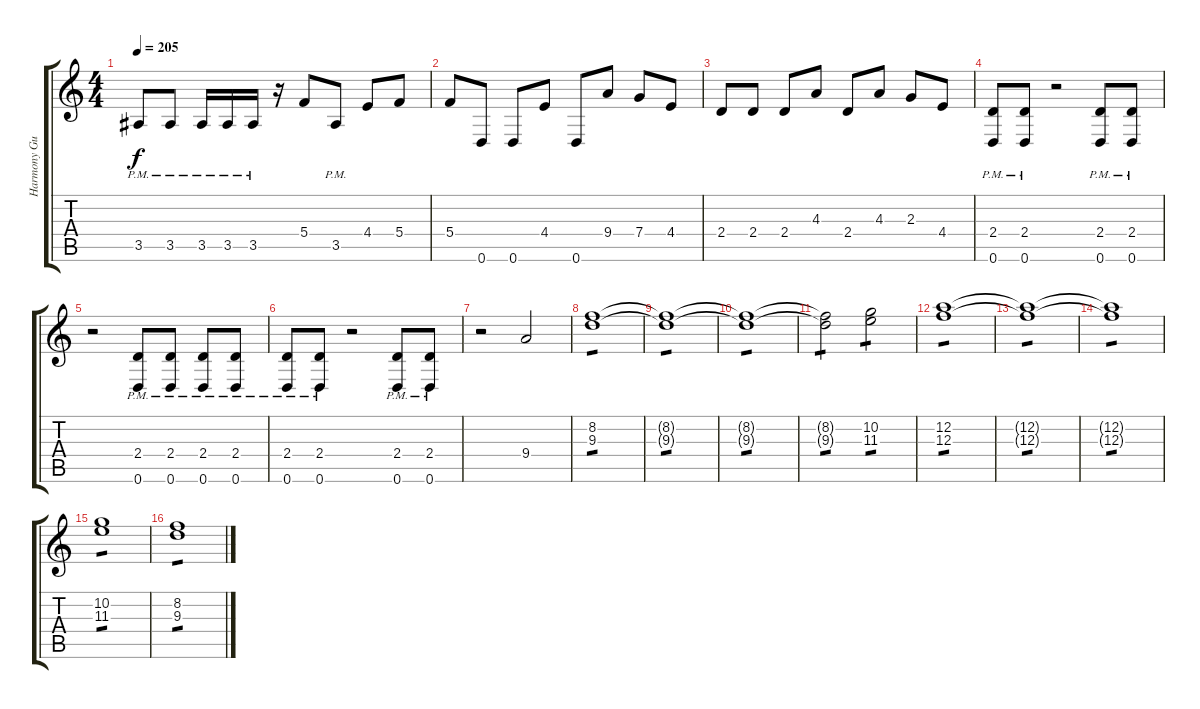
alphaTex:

\track ("Harmony Guitar" "Harmony Gu") {instrument distortionguitar}
\staff {score tabs}
\tuning (D4 A3 F3 C3 G2 D2) {hide}
\ts (4 4)
\tempo 205
\clef g2
\ks c
3.5{pm}.8{dy f} 3.5{pm}.8 3.5{pm}.16 3.5{pm}.16 3.5{pm}.16 r.16 5.4.8 3.5{pm}.8 4.4.8 5.4.8 |
5.4.8 0.6.8 0.6.8 4.4.8 0.6.8 9.4.8 7.4.8 4.4.8 |
2.4.8 2.4.8 2.4.8 4.3.8 2.4.8 4.3.8 2.3.8 4.4.8 |
(2.4 0.6{pm}).8 (2.4 0.6{pm}).8 r.2 (2.4 0.6{pm}).8 (2.4 0.6{pm}).8 |
r.2 (2.4 0.6{pm}).8 (2.4 0.6{pm}).8 (2.4 0.6{pm}).8 (2.4 0.6{pm}).8 |
(2.4 0.6{pm}).8 (2.4 0.6{pm}).8 r.2 (2.4 0.6{pm}).8 (2.4 0.6{pm}).8 |
r.2 9.4.2 |
(8.2 9.3).1{tp 1} |
(8.2{t} 9.3{t}).1{tp 1} |
(8.2{t} 9.3{t}).1{tp 1} |
(8.2{t} 9.3{t}).2{tp 1} (10.2 11.3).2{tp 1} |
(12.2 12.3).1{tp 1} |
(12.2{t} 12.3{t}).1{tp 1} |
(12.2{t} 12.3{t}).1{tp 1} |
(10.2 11.3).1{tp 1} |
(8.2 9.3).1{tp 1}
